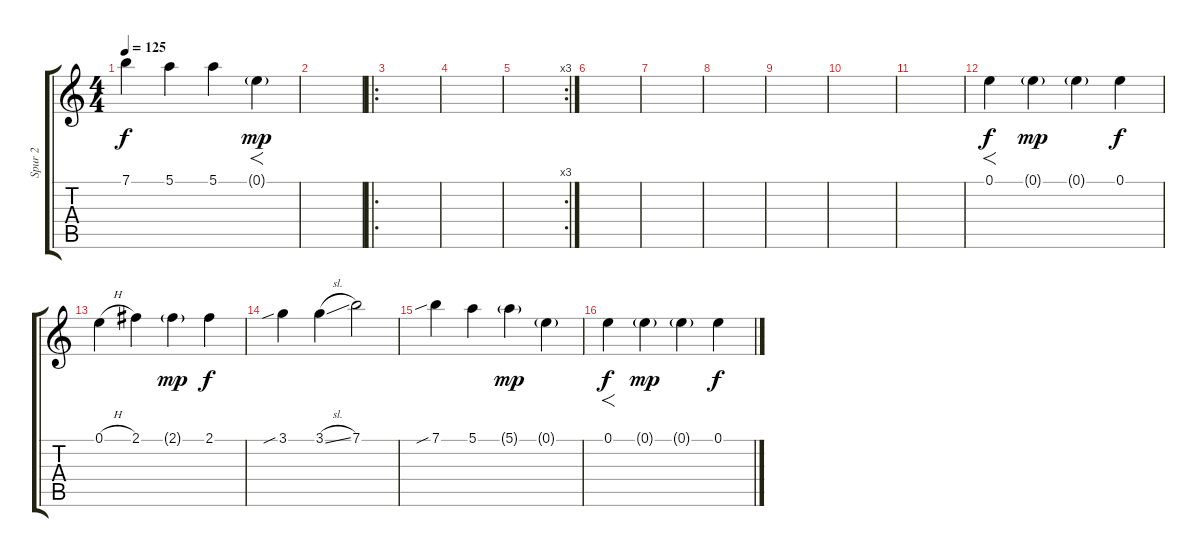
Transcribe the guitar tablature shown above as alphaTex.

\track ("Spur 2" "Spur 2") {instrument distortionguitar}
\staff {score tabs}
\tuning (E4 B3 G3 D3 A2 E2) {hide}
\ts (4 4)
\tempo 125
\clef g2
\ks c
7.1.4{dy f} 5.1.4 5.1.4 0.1{g}.4{f dy mp} |
|
\ro
|
|
\rc 3
|
|
|
|
|
|
|
0.1.4{f dy f} 0.1{g}.4{dy mp} 0.1{g}.4 0.1.4{dy f} |
0.1{h}.4 2.1.4 2.1{g}.4{dy mp} 2.1.4{dy f} |
3.1{sib}.4 3.1{sl}.4 7.1.2 |
7.1{sib}.4 5.1.4 5.1{g}.4{dy mp} 0.1{g}.4 |
0.1.4{f dy f} 0.1{g}.4{dy mp} 0.1{g}.4 0.1.4{dy f}
